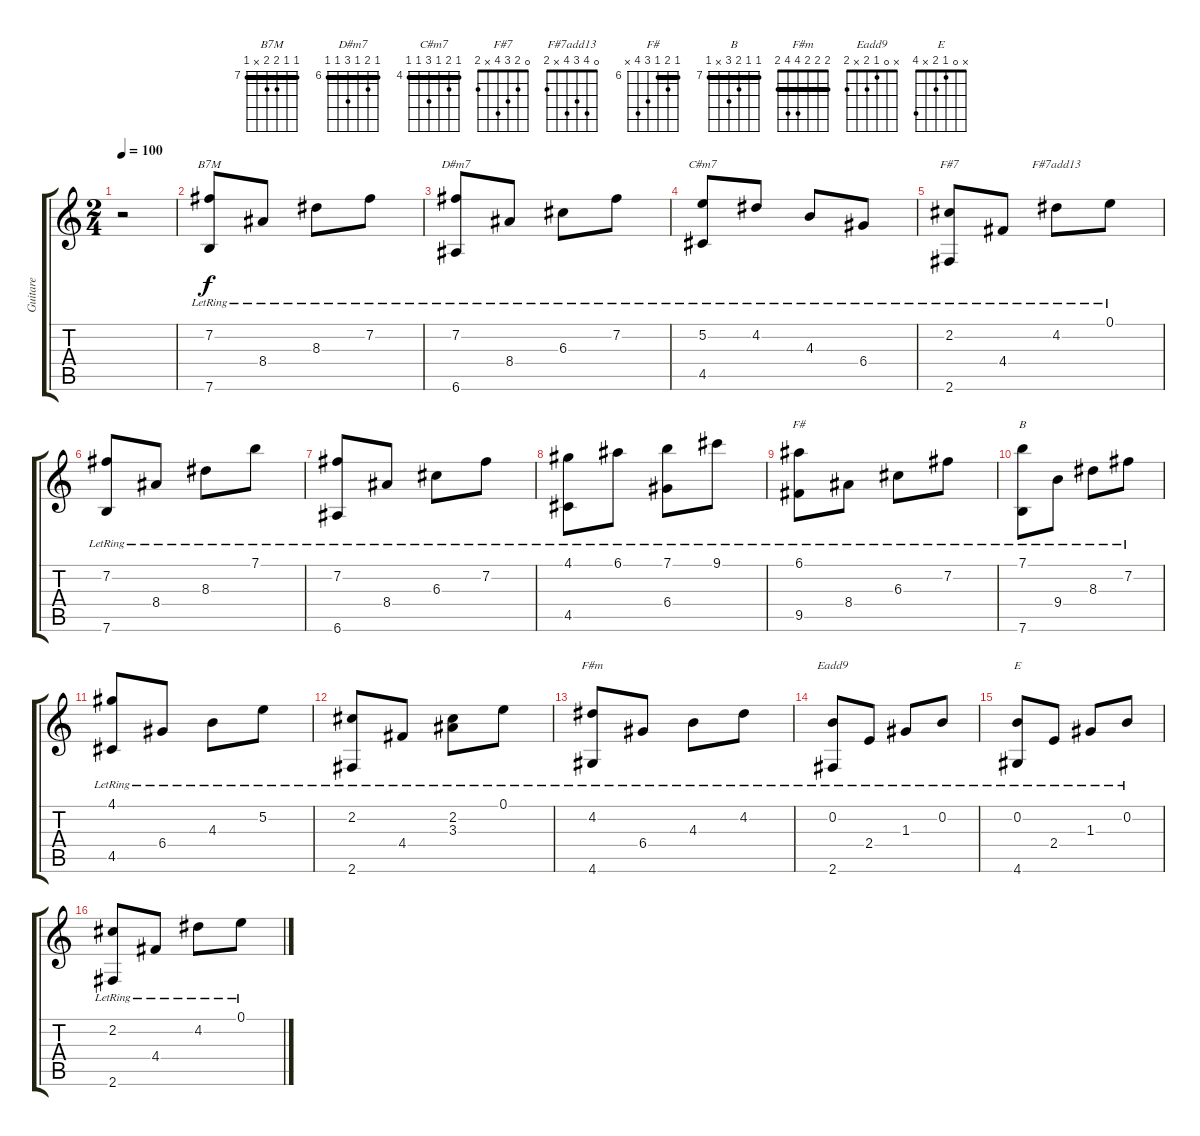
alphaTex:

\track ("Guitare" "Guitare") {instrument acousticguitarnylon}
\staff {score tabs}
\tuning (E4 B3 G3 D3 A2 E2) {hide}
\chord ("B7M" 7 7 8 8 x 7) {firstfret 7 barre 7}
\chord ("D#m7" 6 7 6 8 6 6) {firstfret 6 barre 6}
\chord ("C#m7" 4 5 4 6 4 4) {firstfret 4 barre 4}
\chord ("F#7" 0 2 3 4 x 2)
\chord ("F#7add13" 0 4 3 4 x 2)
\chord ("F#" 6 7 6 8 9 x) {firstfret 6 barre 6}
\chord ("B" 7 7 8 9 x 7) {firstfret 7 barre 7}
\chord ("F#m" 2 2 2 4 4 2) {barre 2}
\chord ("Eadd9" x 0 1 2 x 2)
\chord ("E" x 0 1 2 x 4)
\ts (2 4)
\tempo 100
\clef g2
\ks c
r.2{dy f instrument acousticguitarnylon} |
(7.2{lr} 7.6{lr}).8{ch "B7M"} 8.4{lr}.8 8.3{lr}.8 7.2{lr}.8 |
(7.2{lr} 6.6{lr}).8{ch "D#m7"} 8.4{lr}.8 6.3{lr}.8 7.2{lr}.8 |
(5.2{lr} 4.5{lr}).8{ch "C#m7"} 4.2{lr}.8 4.3{lr}.8 6.4{lr}.8 |
(2.2{lr} 2.6{lr}).8{ch "F#7"} 4.4{lr}.8 4.2{lr}.8{ch "F#7add13"} 0.1{lr}.8 |
(7.2{lr} 7.6{lr}).8 8.4{lr}.8 8.3{lr}.8 7.1{lr}.8 |
(7.2{lr} 6.6{lr}).8 8.4{lr}.8 6.3{lr}.8 7.2{lr}.8 |
(4.1{lr} 4.5{lr}).8 6.1{lr}.8 (7.1{lr} 6.4{lr}).8 9.1{lr}.8 |
(6.1{lr} 9.5{lr}).8{ch "F#"} 8.4{lr}.8 6.3{lr}.8 7.2{lr}.8 |
(7.1{lr} 7.6{lr}).8{ch "B"} 9.4{lr}.8 8.3{lr}.8 7.2{lr}.8 |
(4.1{lr} 4.5{lr}).8 6.4{lr}.8 4.3{lr}.8 5.2{lr}.8 |
(2.2{lr} 2.6{lr}).8 4.4{lr}.8 (2.2{lr} 3.3{lr}).8 0.1{lr}.8 |
(4.2{lr} 4.6{lr}).8{ch "F#m"} 6.4{lr}.8 4.3{lr}.8 4.2{lr}.8 |
(0.2{lr} 2.6{lr}).8{ch "Eadd9"} 2.4{lr}.8 1.3{lr}.8 0.2{lr}.8 |
(0.2{lr} 4.6{lr}).8{ch "E"} 2.4{lr}.8 1.3{lr}.8 0.2{lr}.8 |
(2.2{lr} 2.6{lr}).8 4.4{lr}.8 4.2{lr}.8 0.1{lr}.8
